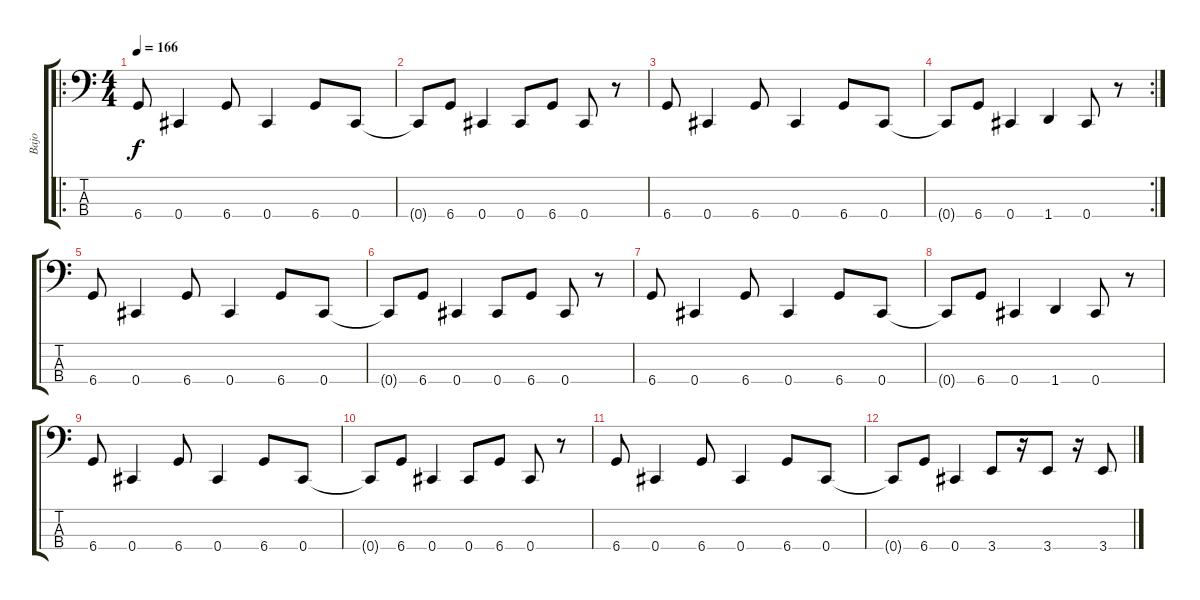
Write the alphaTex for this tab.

\track ("Bajo" "Bajo") {instrument slapbass2}
\staff {score tabs}
\tuning (Gb2 Db2 Ab1 Db1) {hide}
\ro
\ts (4 4)
\tempo 166
\clef f4
\ks c
6.4.8{dy f} 0.4.4 6.4.8 0.4.4 6.4.8 0.4.8 |
0.4{t}.8 6.4.8 0.4.4 0.4.8 6.4.8 0.4.8 r.8 |
6.4.8 0.4.4 6.4.8 0.4.4 6.4.8 0.4.8 |
\rc 2
0.4{t}.8 6.4.8 0.4.4 1.4.4 0.4.8 r.8 |
6.4.8 0.4.4 6.4.8 0.4.4 6.4.8 0.4.8 |
0.4{t}.8 6.4.8 0.4.4 0.4.8 6.4.8 0.4.8 r.8 |
6.4.8 0.4.4 6.4.8 0.4.4 6.4.8 0.4.8 |
0.4{t}.8 6.4.8 0.4.4 1.4.4 0.4.8 r.8 |
6.4.8 0.4.4 6.4.8 0.4.4 6.4.8 0.4.8 |
0.4{t}.8 6.4.8 0.4.4 0.4.8 6.4.8 0.4.8 r.8 |
6.4.8 0.4.4 6.4.8 0.4.4 6.4.8 0.4.8 |
0.4{t}.8 6.4.8 0.4.4 3.4.8 r.16 3.4.8 r.16 3.4.8
